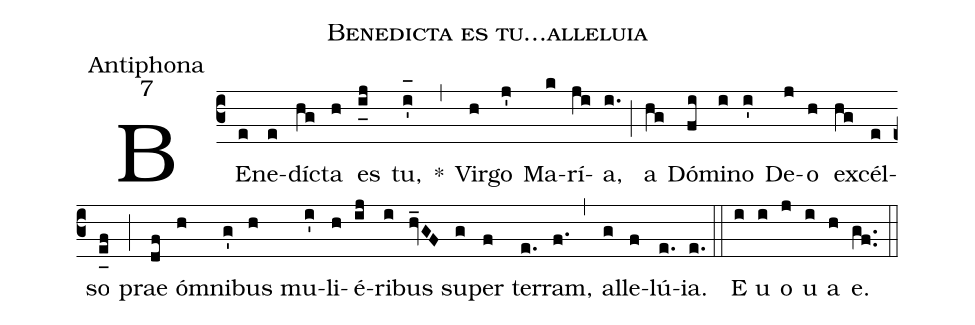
name:Benedicta es tu...alleluia;
office-part:Antiphona;
mode:7;
%%
(c3) BE(e)ne(e)dí(hg)cta(h) es(i_[uh:l]j) tu,(i'_[oh:h]) *(,) Vir(h)go(j') Ma(k)rí(ji)a,(i.) (;) a(hg) Dó(fi)mi(i)no(i') De(j)o(h) ex(hg)cél(e)so(e_[uh:l]f) (;) prae(df) ó(h)mni(g')bus(h) mu(i')li(h)é(ij)ri(i)bus(hv_GF) su(g)per(f) ter(e.)ram,(f.) (,) al(g)le(f)lú(e.)ia.(e.) (::) E(i) u(i) o(j) u(i) a(h) e.(gf..) (::)
